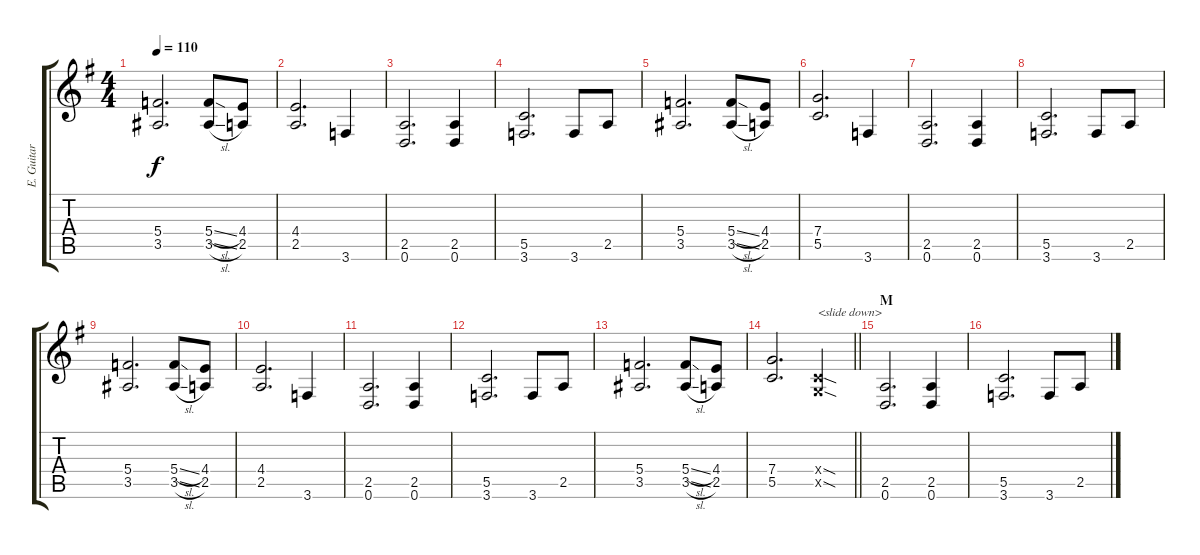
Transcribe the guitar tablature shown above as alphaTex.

\track ("E. Guitar II" "E. Guitar ") {instrument overdrivenguitar}
\staff {score tabs}
\tuning (D4 A3 F3 C3 G2 D2) {hide}
\ts (4 4)
\tempo 110
\clef g2
\ks g
(5.4 3.5).2{d dy f} (5.4{sl} 3.5{sl}).8 (4.4 2.5).8 |
(4.4 2.5).2{d} 3.6.4 |
(2.5 0.6).2{d} (2.5 0.6).4 |
(5.5 3.6).2{d} 3.6.8 2.5.8 |
(5.4 3.5).2{d} (5.4{sl} 3.5{sl}).8 (4.4 2.5).8 |
(7.4 5.5).2{d} 3.6.4 |
(2.5 0.6).2{d} (2.5 0.6).4 |
(5.5 3.6).2{d} 3.6.8 2.5.8 |
(5.4 3.5).2{d} (5.4{sl} 3.5{sl}).8 (4.4 2.5).8 |
(4.4 2.5).2{d} 3.6.4 |
(2.5 0.6).2{d} (2.5 0.6).4 |
(5.5 3.6).2{d} 3.6.8 2.5.8 |
(5.4 3.5).2{d} (5.4{sl} 3.5{sl}).8 (4.4 2.5).8 |
\barLineRight lightlight
(7.4 5.5).2{d} (0.4{sod x} 0.5{sod x}).4{txt "<slide down>"} |
\section ("" "M")
(2.5 0.6).2{d} (2.5 0.6).4 |
(5.5 3.6).2{d} 3.6.8 2.5.8
